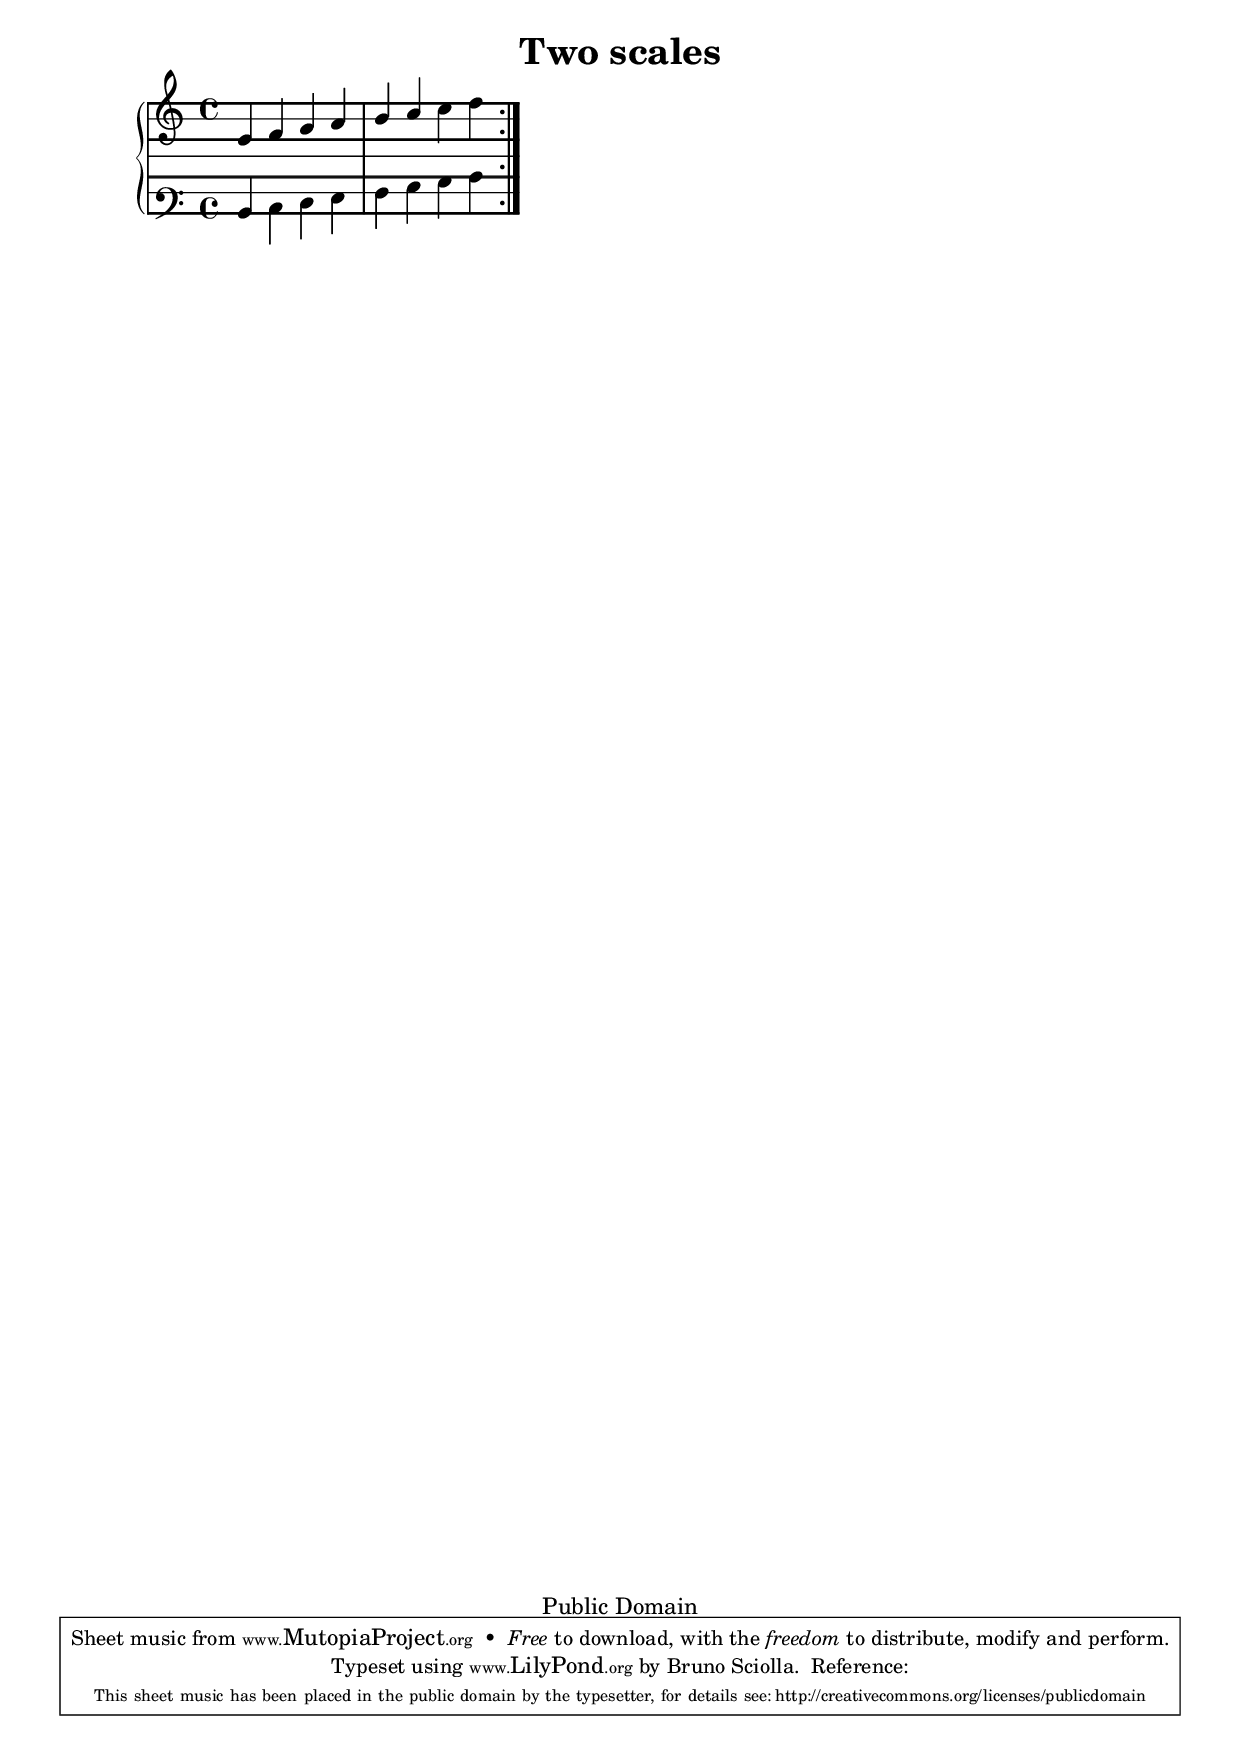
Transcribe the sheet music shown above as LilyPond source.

%/usr/bin/python

\header {
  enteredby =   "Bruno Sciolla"
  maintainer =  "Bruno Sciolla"
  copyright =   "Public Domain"
  filename =  ""
  title =   "Two scales"
  opus =  ""
  composer =  ""
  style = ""
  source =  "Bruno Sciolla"

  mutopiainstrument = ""
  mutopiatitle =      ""
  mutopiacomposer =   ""
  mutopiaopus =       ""
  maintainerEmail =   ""

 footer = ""
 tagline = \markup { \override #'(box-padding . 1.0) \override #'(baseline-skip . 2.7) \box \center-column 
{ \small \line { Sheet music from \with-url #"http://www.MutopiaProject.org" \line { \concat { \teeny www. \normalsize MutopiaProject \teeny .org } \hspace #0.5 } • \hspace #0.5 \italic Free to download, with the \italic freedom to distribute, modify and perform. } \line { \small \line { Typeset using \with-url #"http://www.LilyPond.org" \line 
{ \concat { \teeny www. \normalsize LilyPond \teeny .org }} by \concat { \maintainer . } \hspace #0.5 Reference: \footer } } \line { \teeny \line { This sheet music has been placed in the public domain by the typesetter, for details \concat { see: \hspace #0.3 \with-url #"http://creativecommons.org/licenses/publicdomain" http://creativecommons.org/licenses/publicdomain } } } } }
}

\version "2.18.2"

voiceone =   {
  
  \time 4/4
  \clef "treble"
 
  \repeat "volta" 2 {
c'4 d'4 e'4 f'4 | g'4 a'4 b'4 c''4 |
  }
}

voicetwo =  {

  \time 4/4
  \clef "bass"
  \repeat "volta" 2 {
c d4 e4 f4 | g4 a4 b4 c'4 |
  }
}


\score {

  \context PianoStaff << 
    \context Staff = "one" <<
       \override Staff.StaffSymbol.line-count = #6
       \override Staff.StaffSymbol.line-positions = #'(-5.85 -6 -6.15 -2  0.85 1 1.15)
       \voiceone
    >>
    \context Staff = "two" <<
      \override Staff.StaffSymbol.line-count = #6
      \override Staff.StaffSymbol.line-positions = #'(-0.85 -1 -1.15  3 5.85 6 6.15 10)
      \voicetwo
    >>
  >>

  \layout{}
  \midi {}
}